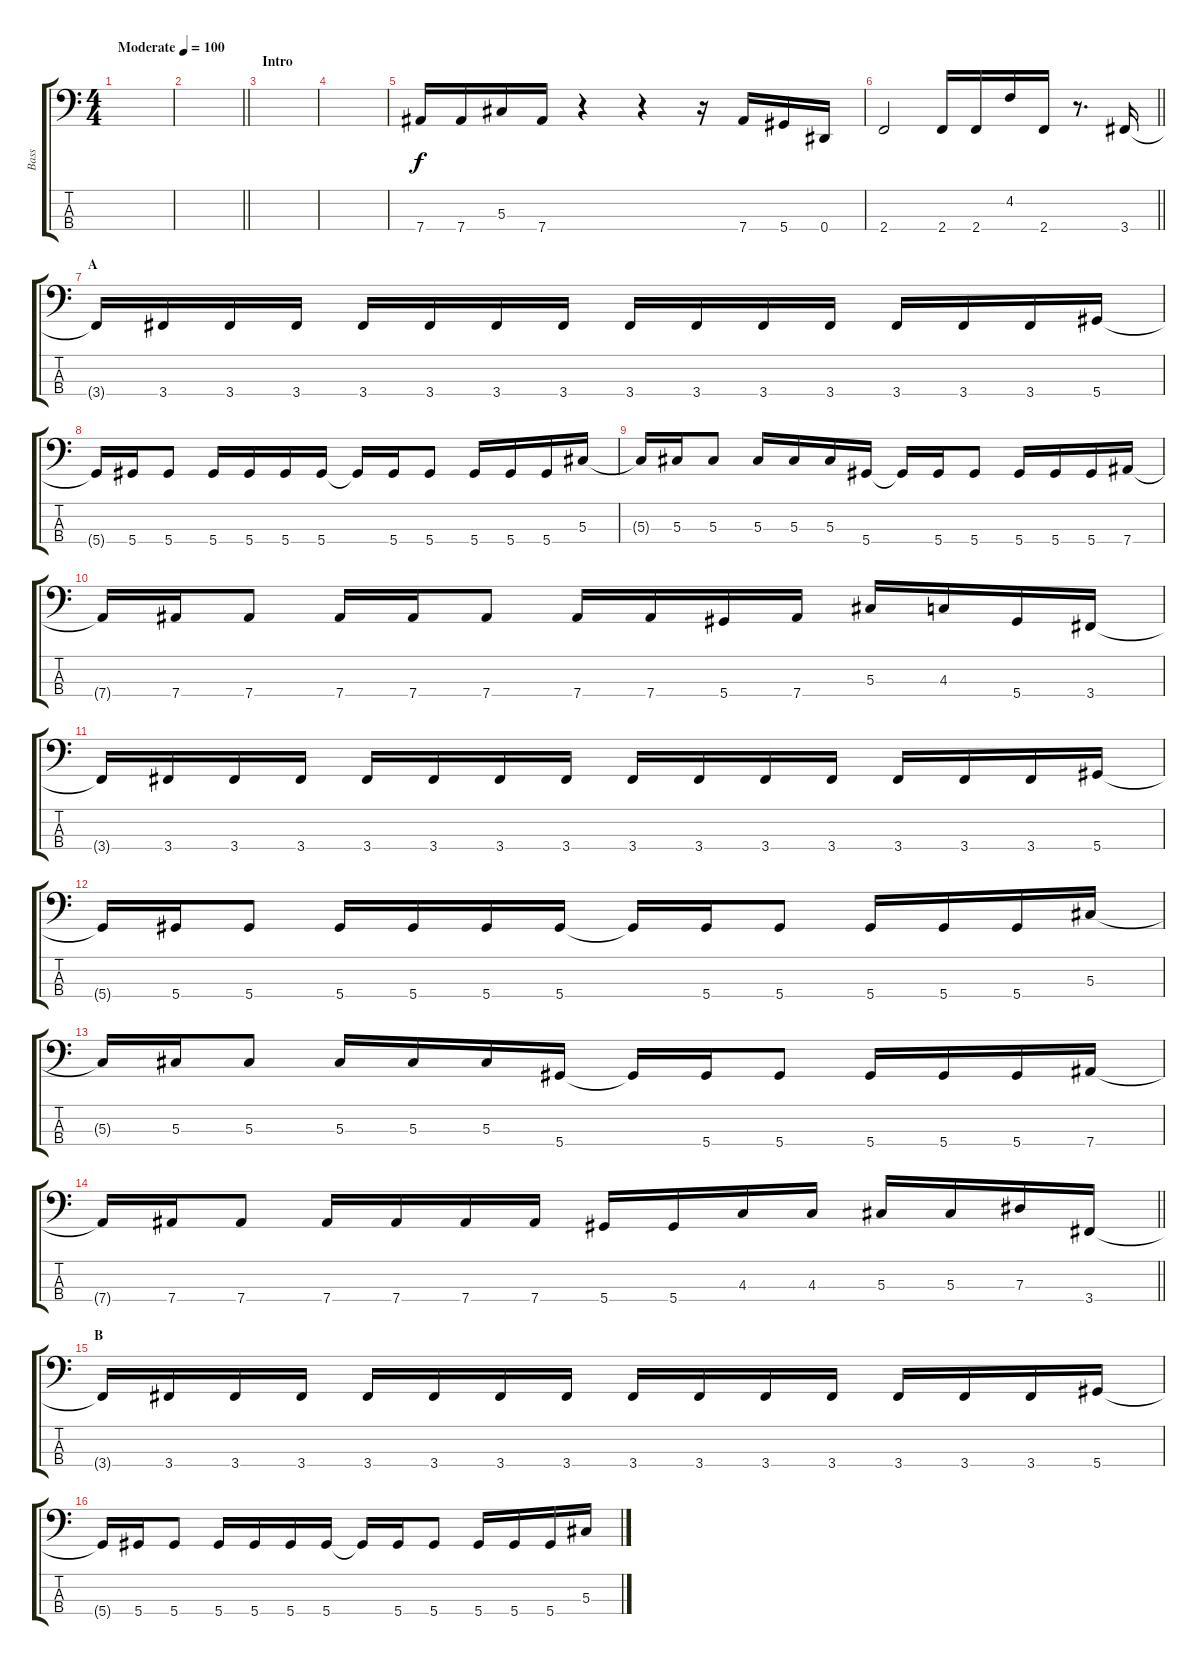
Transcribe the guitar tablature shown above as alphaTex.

\track ("Bass" "Bass") {instrument electricbasspick}
\staff {score tabs}
\tuning (Gb2 Db2 Ab1 Eb1) {hide}
\ts (4 4)
\tempo (100 "Moderate")
\clef f4
\ks c
|
\barLineRight lightlight
|
\section ("" "Intro")
|
|
7.4.16 7.4.16 5.3.16 7.4.16 r.4 r.4 r.16 7.4.16 5.4.16 0.4.16 |
\barLineRight lightlight
2.4.2 2.4.16 2.4.16 4.2.16 2.4.16 r.8{d} 3.4.16 |
\section ("" "A")
3.4{t}.16 3.4.16 3.4.16 3.4.16 3.4.16 3.4.16 3.4.16 3.4.16 3.4.16 3.4.16 3.4.16 3.4.16 3.4.16 3.4.16 3.4.16 5.4.16 |
5.4{t}.16 5.4.16 5.4.8 5.4.16 5.4.16 5.4.16 5.4.16 5.4{t}.16 5.4.16 5.4.8 5.4.16 5.4.16 5.4.16 5.3.16 |
5.3{t}.16 5.3.16 5.3.8 5.3.16 5.3.16 5.3.16 5.4.16 5.4{t}.16 5.4.16 5.4.8 5.4.16 5.4.16 5.4.16 7.4.16 |
7.4{t}.16 7.4.16 7.4.8 7.4.16 7.4.16 7.4.8 7.4.16 7.4.16 5.4.16 7.4.16 5.3.16 4.3.16 5.4.16 3.4.16 |
3.4{t}.16 3.4.16 3.4.16 3.4.16 3.4.16 3.4.16 3.4.16 3.4.16 3.4.16 3.4.16 3.4.16 3.4.16 3.4.16 3.4.16 3.4.16 5.4.16 |
5.4{t}.16 5.4.16 5.4.8 5.4.16 5.4.16 5.4.16 5.4.16 5.4{t}.16 5.4.16 5.4.8 5.4.16 5.4.16 5.4.16 5.3.16 |
5.3{t}.16 5.3.16 5.3.8 5.3.16 5.3.16 5.3.16 5.4.16 5.4{t}.16 5.4.16 5.4.8 5.4.16 5.4.16 5.4.16 7.4.16 |
\barLineRight lightlight
7.4{t}.16 7.4.16 7.4.8 7.4.16 7.4.16 7.4.16 7.4.16 5.4.16 5.4.16 4.3.16 4.3.16 5.3.16 5.3.16 7.3.16 3.4.16 |
\section ("" "B")
3.4{t}.16 3.4.16 3.4.16 3.4.16 3.4.16 3.4.16 3.4.16 3.4.16 3.4.16 3.4.16 3.4.16 3.4.16 3.4.16 3.4.16 3.4.16 5.4.16 |
5.4{t}.16 5.4.16 5.4.8 5.4.16 5.4.16 5.4.16 5.4.16 5.4{t}.16 5.4.16 5.4.8 5.4.16 5.4.16 5.4.16 5.3.16
